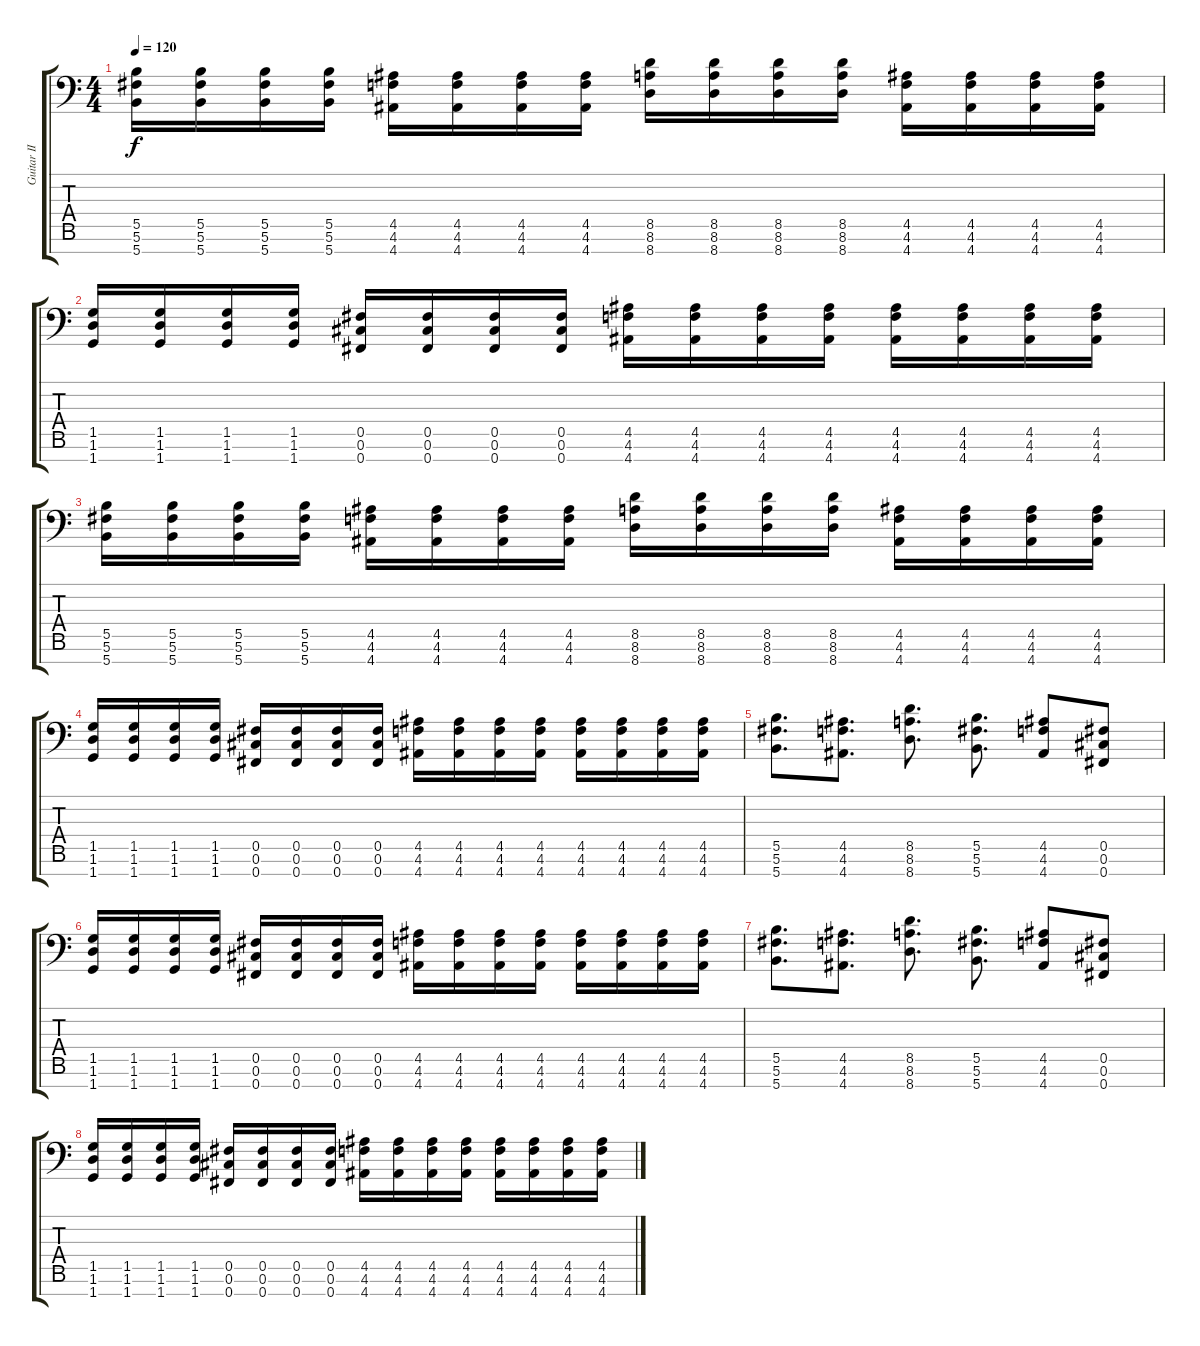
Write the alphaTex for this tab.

\track ("Guitar II" "Guitar II") {instrument distortionguitar}
\staff {score tabs}
\tuning (Db4 Ab3 E3 B2 Gb2 Db2 Gb1) {hide}
\ts (4 4)
\tempo 120
\clef f4
\ks c
(5.5 5.6 5.7).16{dy f} (5.5 5.6 5.7).16 (5.5 5.6 5.7).16 (5.5 5.6 5.7).16 (4.5 4.6 4.7).16 (4.5 4.6 4.7).16 (4.5 4.6 4.7).16 (4.5 4.6 4.7).16 (8.5 8.6 8.7).16 (8.5 8.6 8.7).16 (8.5 8.6 8.7).16 (8.5 8.6 8.7).16 (4.5 4.6 4.7).16 (4.5 4.6 4.7).16 (4.5 4.6 4.7).16 (4.5 4.6 4.7).16 |
(1.5 1.6 1.7).16 (1.5 1.6 1.7).16 (1.5 1.6 1.7).16 (1.5 1.6 1.7).16 (0.5 0.6 0.7).16 (0.5 0.6 0.7).16 (0.5 0.6 0.7).16 (0.5 0.6 0.7).16 (4.5 4.6 4.7).16 (4.5 4.6 4.7).16 (4.5 4.6 4.7).16 (4.5 4.6 4.7).16 (4.5 4.6 4.7).16 (4.5 4.6 4.7).16 (4.5 4.6 4.7).16 (4.5 4.6 4.7).16 |
(5.5 5.6 5.7).16 (5.5 5.6 5.7).16 (5.5 5.6 5.7).16 (5.5 5.6 5.7).16 (4.5 4.6 4.7).16 (4.5 4.6 4.7).16 (4.5 4.6 4.7).16 (4.5 4.6 4.7).16 (8.5 8.6 8.7).16 (8.5 8.6 8.7).16 (8.5 8.6 8.7).16 (8.5 8.6 8.7).16 (4.5 4.6 4.7).16 (4.5 4.6 4.7).16 (4.5 4.6 4.7).16 (4.5 4.6 4.7).16 |
(1.5 1.6 1.7).16 (1.5 1.6 1.7).16 (1.5 1.6 1.7).16 (1.5 1.6 1.7).16 (0.5 0.6 0.7).16 (0.5 0.6 0.7).16 (0.5 0.6 0.7).16 (0.5 0.6 0.7).16 (4.5 4.6 4.7).16 (4.5 4.6 4.7).16 (4.5 4.6 4.7).16 (4.5 4.6 4.7).16 (4.5 4.6 4.7).16 (4.5 4.6 4.7).16 (4.5 4.6 4.7).16 (4.5 4.6 4.7).16 |
(5.5 5.6 5.7).8{d} (4.5 4.6 4.7).8{d} (8.5 8.6 8.7).8{d} (5.5 5.6 5.7).8{d} (4.5 4.6 4.7).8 (0.5 0.6 0.7).8 |
(1.5 1.6 1.7).16 (1.5 1.6 1.7).16 (1.5 1.6 1.7).16 (1.5 1.6 1.7).16 (0.5 0.6 0.7).16 (0.5 0.6 0.7).16 (0.5 0.6 0.7).16 (0.5 0.6 0.7).16 (4.5 4.6 4.7).16 (4.5 4.6 4.7).16 (4.5 4.6 4.7).16 (4.5 4.6 4.7).16 (4.5 4.6 4.7).16 (4.5 4.6 4.7).16 (4.5 4.6 4.7).16 (4.5 4.6 4.7).16 |
(5.5 5.6 5.7).8{d} (4.5 4.6 4.7).8{d} (8.5 8.6 8.7).8{d} (5.5 5.6 5.7).8{d} (4.5 4.6 4.7).8 (0.5 0.6 0.7).8 |
(1.5 1.6 1.7).16 (1.5 1.6 1.7).16 (1.5 1.6 1.7).16 (1.5 1.6 1.7).16 (0.5 0.6 0.7).16 (0.5 0.6 0.7).16 (0.5 0.6 0.7).16 (0.5 0.6 0.7).16 (4.5 4.6 4.7).16 (4.5 4.6 4.7).16 (4.5 4.6 4.7).16 (4.5 4.6 4.7).16 (4.5 4.6 4.7).16 (4.5 4.6 4.7).16 (4.5 4.6 4.7).16 (4.5 4.6 4.7).16
